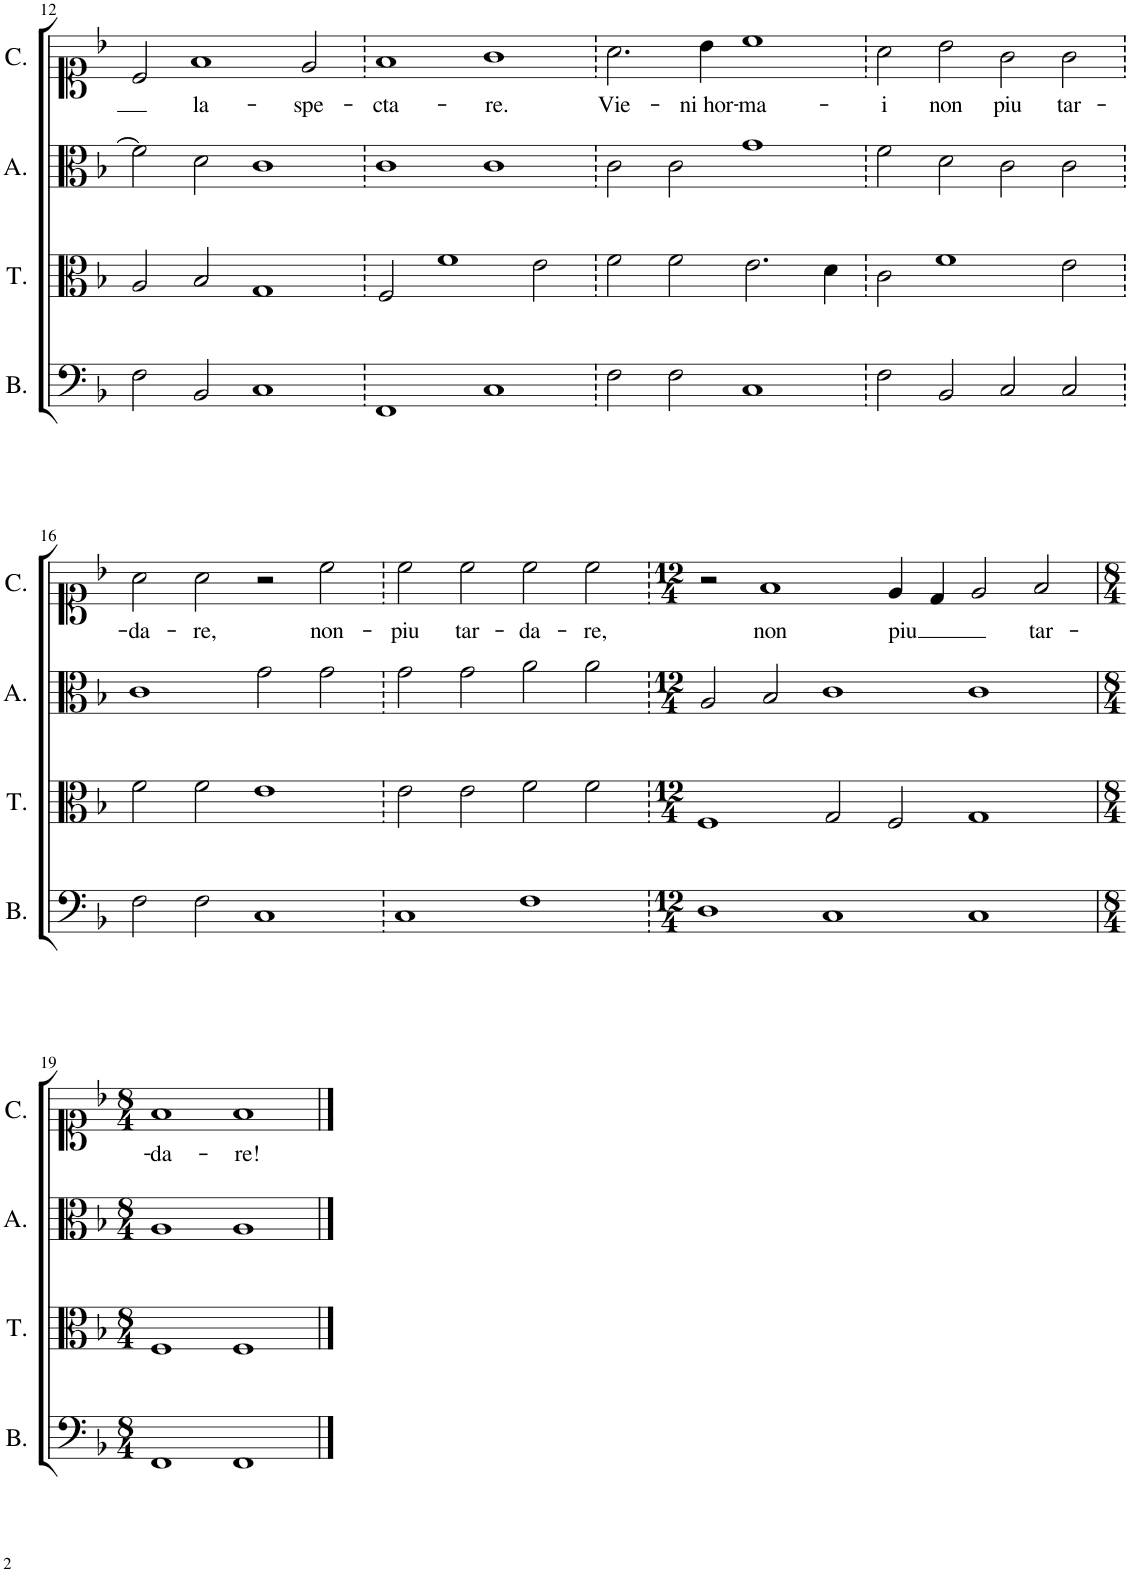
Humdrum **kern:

**kern	**kern	**kern	**kern	**text
*part4	*part3	*part2	*part1	*part1
*staff4	*staff3	*staff2	*staff1	*staff1
*I"Bassus	*I"Tenor	*I"Altus	*I"Cantus	*
*I'B.	*I'T.	*I'A.	*I'C.	*
!!LO:PB:g=z
*clefF4	*clefC3	*clefC3	*clefC1	*
*k[b-]	*k[b-]	*k[b-]	*k[b-]	*
*M8/4	*M8/4	*M8/4	*M8/4	*
=12	=12	=12	=12	=12
2F\	2A/	2f\]	2c/	.
!	!	!	!	!LO:LY:b
2BB-/	2B-/	2d\	1f	la-
1C	1G	1c	.	.
!	!	!	!	!LO:LY:b
.	.	.	2e/	-spe-
=13	=13	=13	=13	=13
!	!	!	!	!LO:LY:b
1FF	2F/	1c	1f	-cta-
.	1f	.	.	.
!	!	!	!	!LO:LY:b
1C	.	1c	1g	-re.
.	2e\	.	.	.
=14	=14	=14	=14	=14
!	!	!	!	!LO:LY:b
2F\	2f\	2c\	2.a\	Vie-
2F\	2f\	2c\	.	.
!	!	!	!	!LO:LY:b
.	.	.	4b-\	-ni hor-
!	!	!	!	!LO:LY:b
1C	2.e\	1g	1cc	-ma-
.	4d\	.	.	.
=15	=15	=15	=15	=15
!	!	!	!	!LO:LY:b
2F\	2c\	2f\	2a\	-i
!	!	!	!	!LO:LY:b
2BB-/	1f	2d\	2b-\	non
!	!	!	!	!LO:LY:b
2C/	.	2c\	2g\	piu
!	!	!	!	!LO:LY:b
2C/	2e\	2c\	2g\	tar-
!!LO:LB:g=z
=16	=16	=16	=16	=16
!	!	!	!	!LO:LY:b
2F\	2f\	1c	2a\	-da-
!	!	!	!	!LO:LY:b
2F\	2f\	.	2a\	-re,
1C	1e	2g\	2r	.
!	!	!	!	!LO:LY:b
.	.	2g\	2cc\	non-
=17	=17	=17	=17	=17
!	!	!	!	!LO:LY:b
1C	2e\	2g\	2cc\	-piu
!	!	!	!	!LO:LY:b
.	2e\	2g\	2cc\	tar-
!	!	!	!	!LO:LY:b
1F	2f\	2a\	2cc\	-da-
!	!	!	!	!LO:LY:b
.	2f\	2a\	2cc\	-re,
=18	=18	=18	=18	=18
*M12/4	*M12/4	*M12/4	*M12/4	*
1D	1F	2A/	2r	.
!	!	!	!	!LO:LY:b
.	.	2B-/	1f	non
1C	2G/	1c	.	.
!	!	!	!	!LO:LY:b
.	2F/	.	4e/	piu
.	.	.	4d/	.
1C	1G	1c	2e/	.
!	!	!	!	!LO:LY:b
.	.	.	2f/	tar-
!!LO:LB:g=z
=19	=19	=19	=19	=19
*M8/4	*M8/4	*M8/4	*M8/4	*
!	!	!	!	!LO:LY:b
1FF	1F	1A	1f	-da-
!	!	!	!	!LO:LY:b
1FF	1F	1A	1f	-re!
==	==	==	==	==
*-	*-	*-	*-	*-
